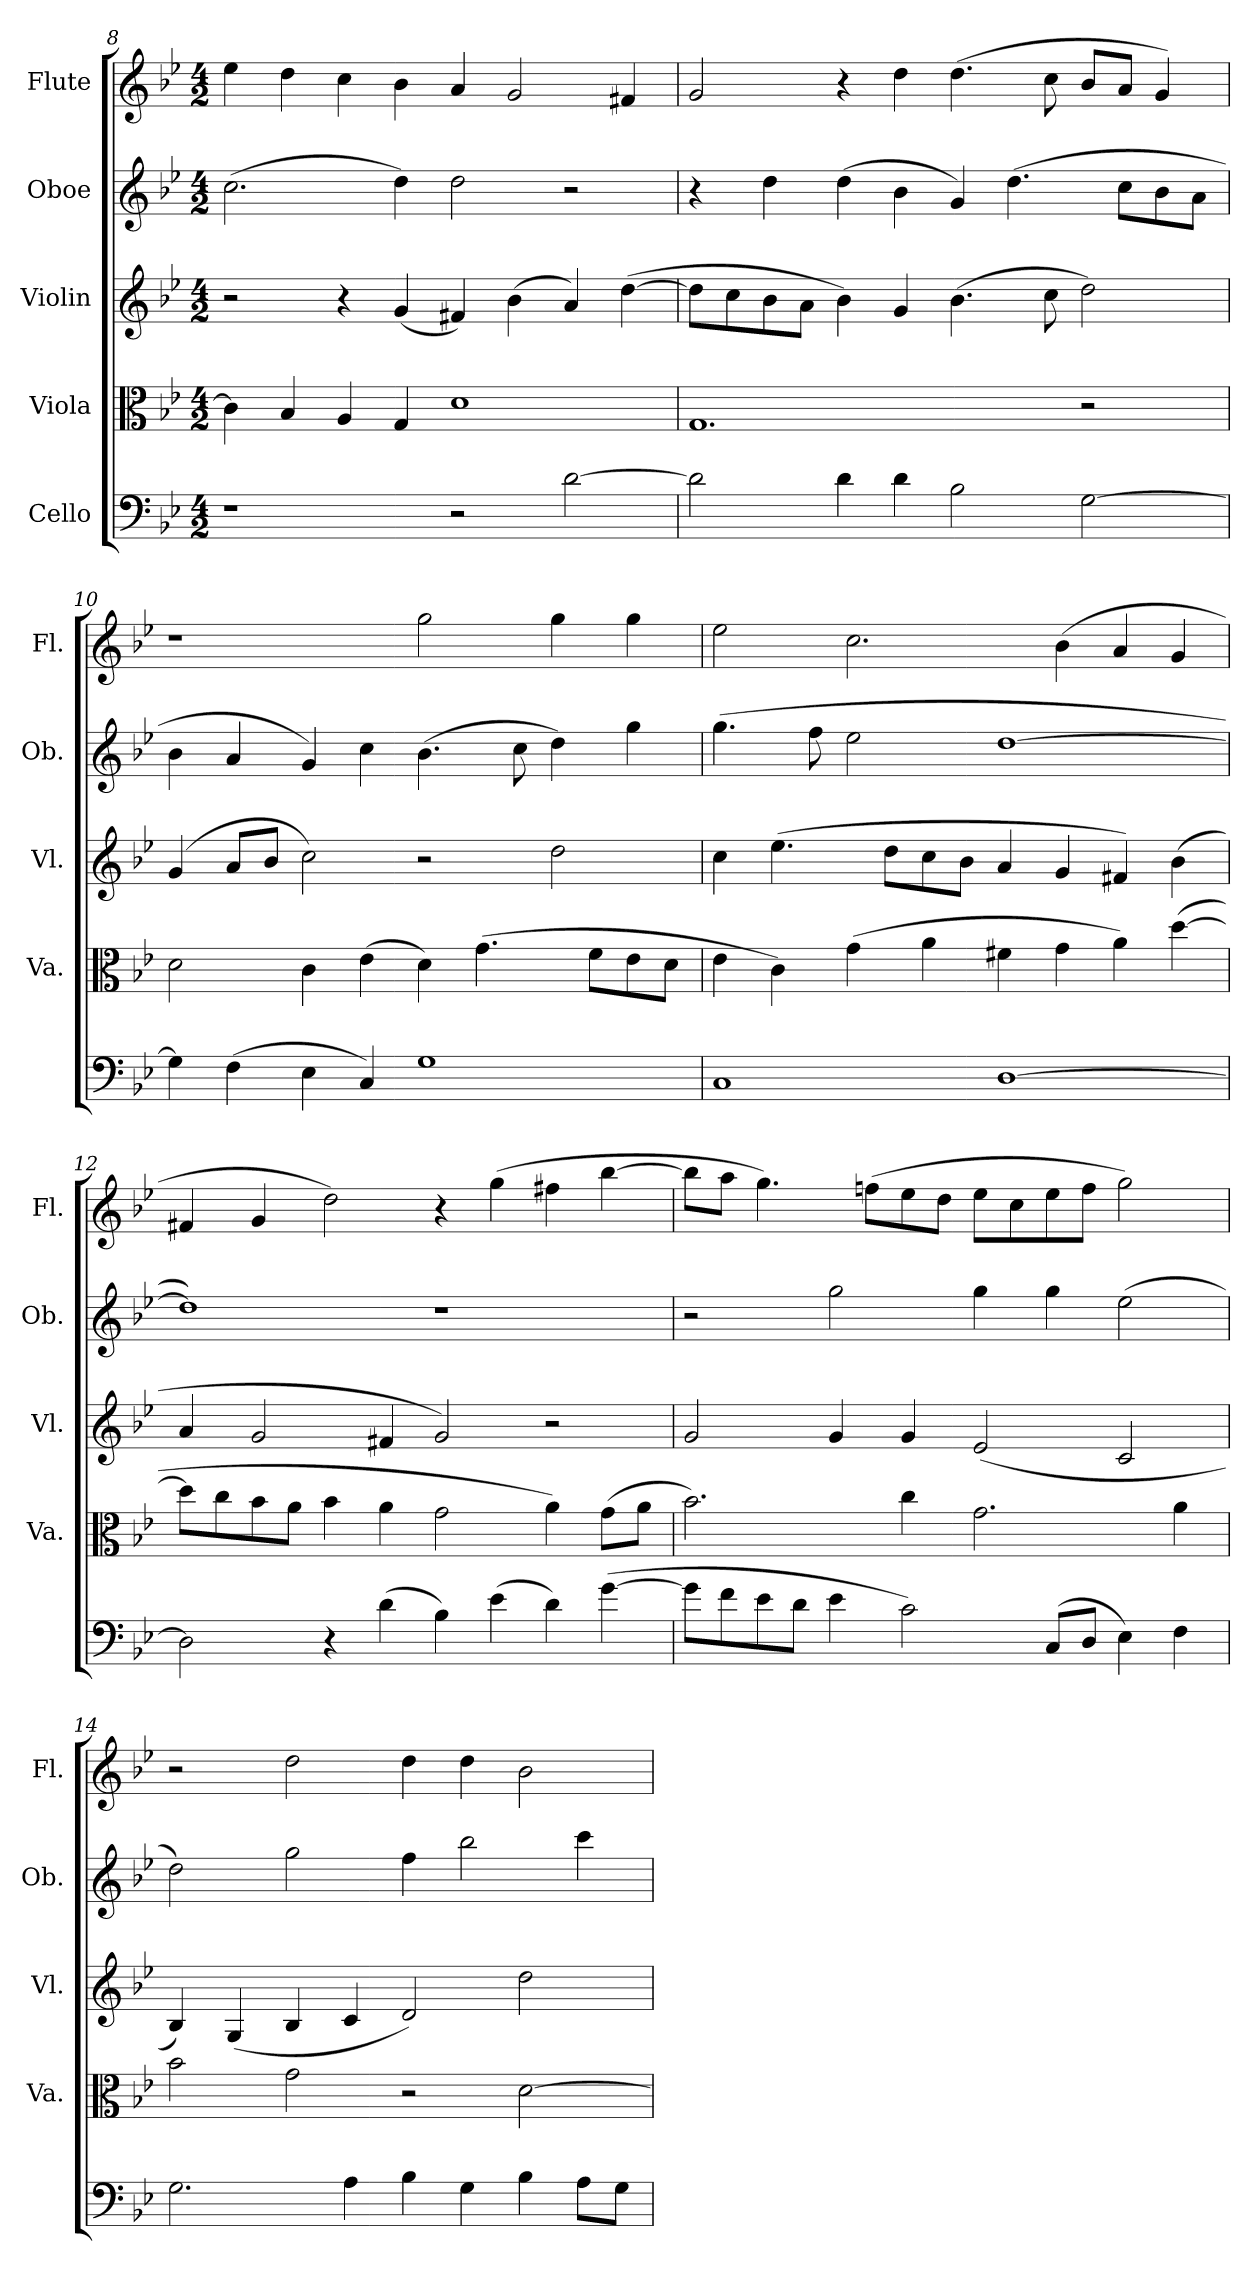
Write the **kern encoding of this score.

**kern	**kern	**kern	**kern	**kern
*part5	*part4	*part3	*part2	*part1
*staff5	*staff4	*staff3	*staff2	*staff1
*I"Cello	*I"Viola	*I"Violin	*I"Oboe	*I"Flute
*	*I'Va.	*I'Vl.	*I'Ob.	*I'Fl.
*clefF4	*clefC3	*clefG2	*clefG2	*clefG2
*k[b-e-]	*k[b-e-]	*k[b-e-]	*k[b-e-]	*k[b-e-]
*M4/2	*M4/2	*M4/2	*M4/2	*M4/2
=8	=8	=8	=8	=8
1r	4c\]	2r	(>2.cc\	4ee-\
.	4B-/	.	.	4dd\
.	4A/	4r	.	4cc\
.	4G/	(<4g/	4dd\)	4b-\
2r	1d	4f#X/)	2dd\	4a/
.	.	(>4b-\	.	2g/
[2d\	.	4a/)	2r	.
.	.	(>[4dd\	.	4f#X/
=9	=9	=9	=9	=9
2d\]	1.G	8dd\L]	4r	2g/
.	.	8cc\	.	.
.	.	8b-\	4dd\	.
.	.	8a\J	.	.
4d\	.	4b-\)	(>4dd\	4r
4d\	.	4g/	4b-\	4dd\
2B-\	.	(>4.b-\	4g/)	(>4.dd\
.	.	.	(>4.dd\	.
.	.	8cc\	.	8cc\
[2G\	2r	2dd\)	.	8b-/L
.	.	.	8cc\L	8a/J
.	.	.	8b-\	4g/)
.	.	.	8a\J	.
!!LO:LB:g=z
=10	=10	=10	=10	=10
4G\]	2d\	(>4g/	4b-\	1r
(>4F\	.	8a/L	4a/	.
.	.	8b-/J	.	.
4E-\	4c\	2cc\)	4g/)	.
4C/)	(>4e-\	.	4cc\	.
1G	4d\)	2r	(>4.b-\	2gg\
.	(>4.g\	.	.	.
.	.	.	8cc\	.
.	.	2dd\	4dd\)	4gg\
.	8f\L	.	.	.
.	8e-\	.	4gg\	4gg\
.	8d\J	.	.	.
=11	=11	=11	=11	=11
1C	4e-\	4cc\	(>4.gg\	2ee-\
.	4c\)	(>4.ee-\	.	.
.	.	.	8ff\	.
.	(>4g\	.	2ee-\	2.cc\
.	.	8dd\L	.	.
.	4a\	8cc\	.	.
.	.	8b-\J	.	.
[1D	4f#X\	4a/	[1dd	.
.	4g\	4g/	.	(>4b-\
.	4a\)	4f#X/)	.	4a/
.	(>[4dd\	(>4b-\	.	4g/
=12	=12	=12	=12	=12
2D\]	8dd\L]	4a/	1dd])	4f#X/
.	8cc\	.	.	.
.	8b-\	2g/	.	4g/
.	8a\J	.	.	.
4r	4b-\	.	.	2dd\)
(>4d\	4a\	4f#X/	.	.
4B-\)	2g\	2g/)	1r	4r
(>4e-\	.	.	.	(>4gg\
4d\)	4a\)	2r	.	4ff#X\
(>[4g\	(>8g\L	.	.	[4bb-\
.	8a\J	.	.	.
!!LO:PB:g=z
=13	=13	=13	=13	=13
8g\L]	2.b-\)	2g/	2r	8bb-\L]
8f\	.	.	.	8aa\J
8e-\	.	.	.	4.gg\)
8d\J	.	.	.	.
4e-\	.	4g/	2gg\	.
.	.	.	.	(>8ffn\L
2c\)	4cc\	4g/	.	8ee-\
.	.	.	.	8dd\J
.	2.g\	(<2e-/	4gg\	8ee-\L
.	.	.	.	8cc\
(>8C/L	.	.	4gg\	8ee-\
8D/J	.	.	.	8ff\J
4E-\)	.	2c/	(>2ee-\	2gg\)
4F\	4a\	.	.	.
=14	=14	=14	=14	=14
2.G\	2b-\	4B-/)	2dd\)	2r
.	.	(<4G/	.	.
.	2g\	4B-/	2gg\	2dd\
4A\	.	4c/	.	.
4B-\	2r	2d/)	4ff\	4dd\
4G\	.	.	2bb-\	4dd\
4B-\	[2d\	2dd\	.	2b-\
8A\L	.	.	4ccc\	.
8G\J	.	.	.	.
=	=	=	=	=
*-	*-	*-	*-	*-
